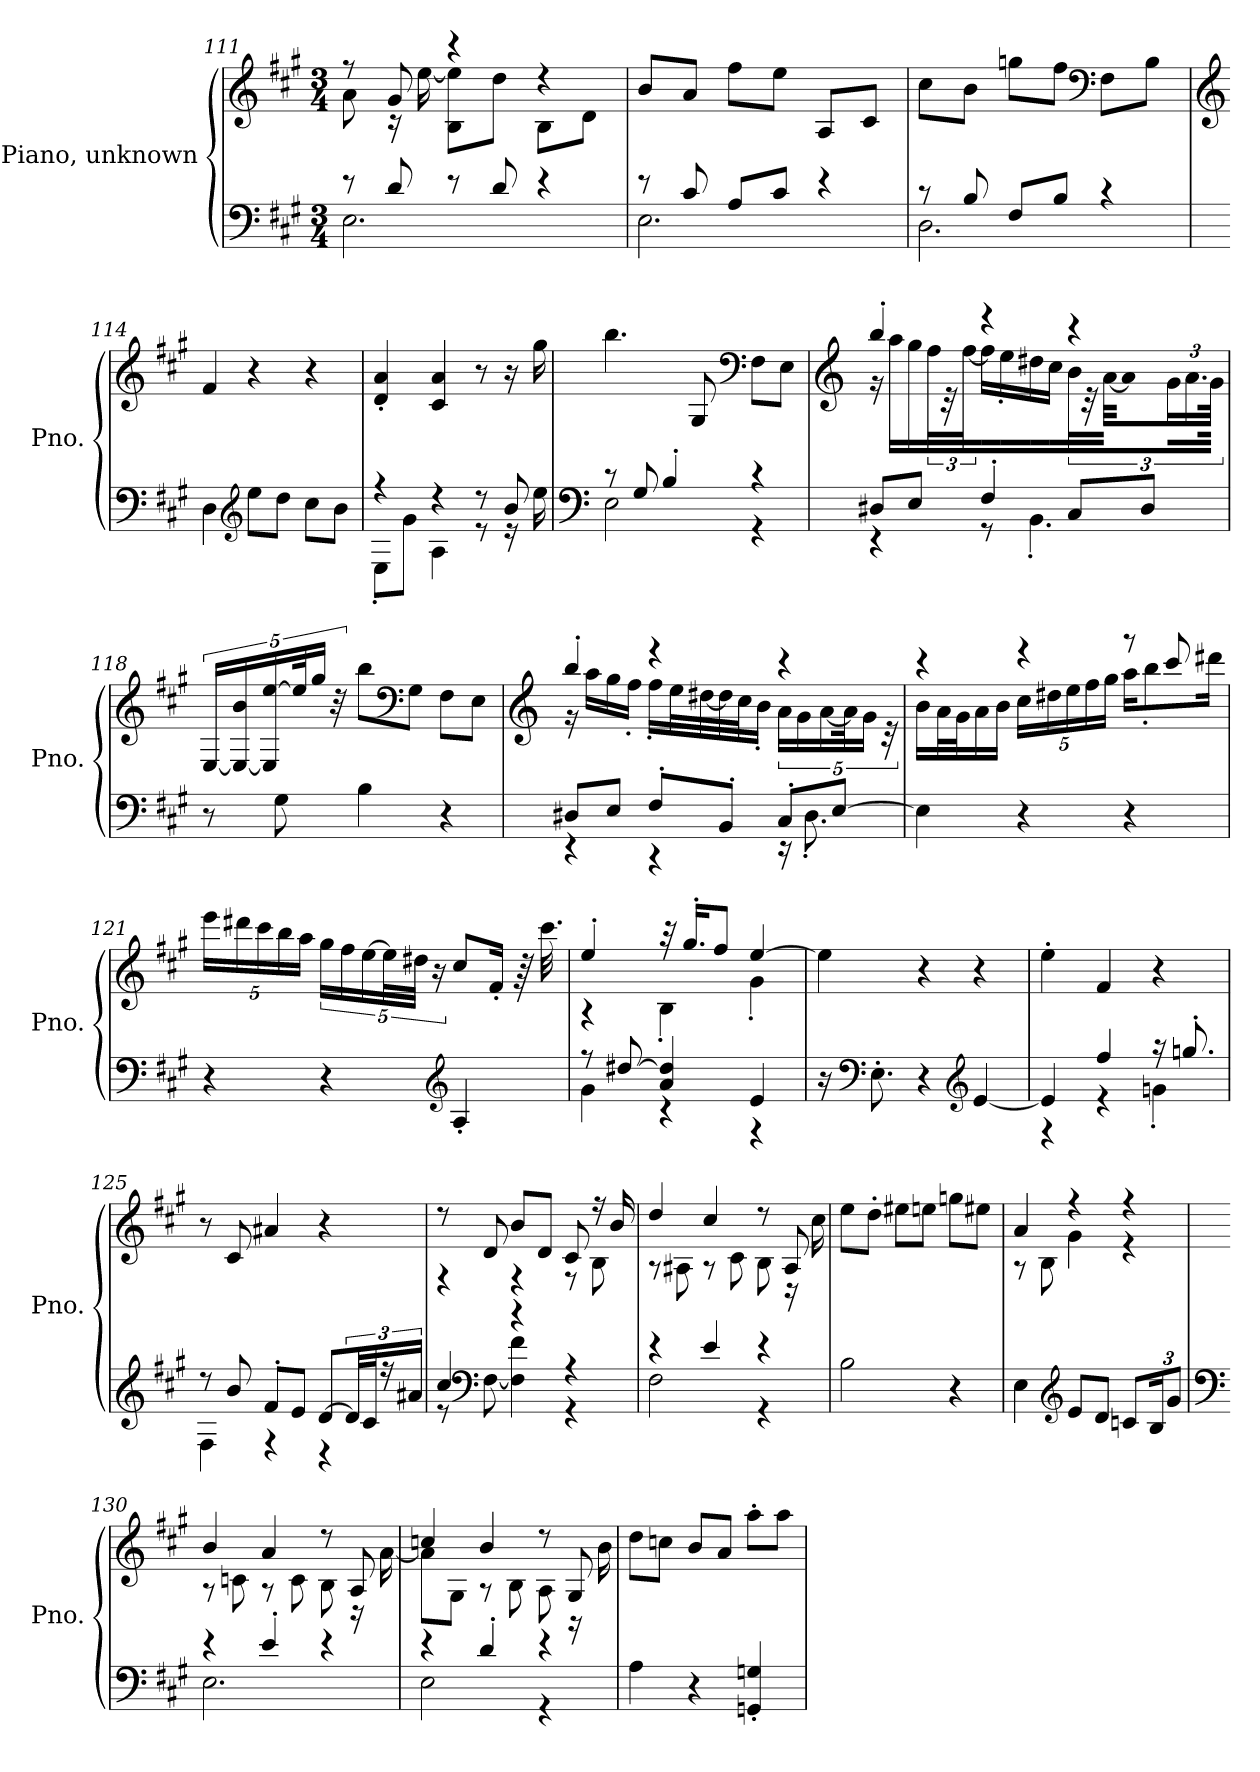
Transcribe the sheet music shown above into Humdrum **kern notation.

**kern	**kern
*part1	*part1
*staff2	*staff1
*I"Piano, unknown	*
*I'Pno.	*
*clefF4	*clefG2
*k[f#c#g#]	*k[f#c#g#]
*M3/4	*M3/4
=111	=111
*^	*^
8r	2.E\	8r	8a\
8d/	.	8g#/	16r
.	.	.	[16ee\
8r	.	4r	8B\ 8ee\]L
8d/	.	.	8dd\J
4r	.	4r	8B\L
.	.	.	8d\J
*	*	*v	*v
!!LO:PB:g=z
=112	=112	=112
8r	2.E\	8b/L
8c#/	.	8a/J
8A/L	.	8ff#\L
8c#/J	.	8ee\J
4r	.	8A/L
.	.	8c#/J
=113	=113	=113
8r	2.D\	8cc#\L
8B/	.	8b\J
8F#/L	.	8ggn\L
8B/J	.	8ff#\J
*	*	*clefF4
4r	.	8F#\L
.	.	8B\J
*v	*v	*
=114	=114
*	*clefG2
4D\	4f#/
*clefG2	*
8ee\L	4r
8dd\J	.
8cc#\L	4r
8b\J	.
=115	=115
*^	*
4r	8E'\L	4d/' 4a/'
.	8g#\J	.
4r	4A\	4c#/ 4a/
8r	8r	8r
8b/	16r	16r
.	16ee\	16gg#\
=116	=116	=116
*clefF4	*	*
8r	2E\	4.bb\
8G#/	.	.
4B'/	.	.
.	.	8G#/
*	*	*clefF4
4r	4r	8F#\L
.	.	8E\J
!!LO:LB:g=z
=117	=117	=117
*	*	*clefG2
*	*	*^
8D#X/L	4r	4bb'/	16r
.	.	.	16aa\LL
8E/J	.	.	16gg#\
.	.	.	48ff#\JJk
.	.	.	48r
.	.	.	[48ff#\
4F#'/	8r	4r	16ff#\LL]
.	.	.	16ee'\
.	4.BB'\	.	16dd#X\
.	.	.	16cc#\JJ
8C#/L	.	4r	48b\
.	.	.	48r
.	.	.	[48a\KLL
.	.	.	16a\]
*	*	*	*Xbrackettup
8D#/J	.	.	24g#\
.	.	.	24.a\
.	.	.	48g#\JJk
*v	*v	*	*
*	*v	*v
=118	=118
*	*brackettup
8r	[20E/LL
.	20E/_ 20b/
.	20E/] [20ee/
8G#\	.
.	40ee/K]
.	20gg#/JJ
.	40r
4B\	8bb\L
*	*clefF4
.	8G#\J
4r	8F#\L
.	8E\J
!!LO:LB:g=z
=119	=119
*	*clefG2
*^	*^
8D#X/L	4r	4bb'/	16r
.	.	.	16aa\LL
8E/J	.	.	16gg#\
.	.	.	16ff#'\JJ
8F#'/L	4r	4r	16ff#'\LL
.	.	.	32ee\L
.	.	.	[32dd#X\
8BB'/J	.	.	32dd#\]
.	.	.	32cc#\J
.	.	.	16b'\JJ
8C#'/L	16r	4r	20a\LL
.	.	.	20g#\
.	8.D#'\	.	.
.	.	.	[20a\
[8E/J	.	.	.
.	.	.	40a\K]
.	.	.	20g#\JJ
.	.	.	40r
*v	*v	*	*
=120	=120	=120
4E\]	4r	16b\LL
.	.	32a\L
.	.	32g#\J
.	.	16a\
.	.	16b\JJ
*	*	*Xbrackettup
4r	4r	20cc#\LL
.	.	20dd#X\
.	.	20ee\
.	.	20ff#\
.	.	20gg#\JJ
4r	8r	16aa\KL
.	.	8bb'\
.	8ccc#/	.
.	.	16ddd#X\Jk
*	*v	*v
!!LO:LB:g=z
=121	=121
4r	20eee\LL
.	20ddd#X\
.	20ccc#\
.	20bb\
.	20aa\JJ
*	*brackettup
4r	20gg#\LL
.	20ff#\
.	[20ee\
.	40ee\L]
.	40dd#X\JJJ
.	20r
*clefG2	*
4A'/	8cc#/L
.	16f#'/Jk
.	64r
.	32.ccc#\
=122	=122
*^	*^
8r	4g#\	4ee'/	4r
[8dd#X/	.	.	.
4a/ 4dd#/]	4r	32r	4B'\
.	.	16.gg#'/KL	.
.	.	8ff#/J	.
4e/	4r	[4ee/	4g#'\
*v	*v	*	*
*	*v	*v
=123	=123
16r	4ee\]
*clefF4	*
8.E'\	.
4r	4r
*clefG2	*
[4e/	4r
=124	=124
*^	*
4e/]	4r	4ee'\
4ff#/	4r	4f#/
16r	4gn'\	4r
8.ggn'/	.	.
!!LO:LB:g=z
=125	=125	=125
8r	4F#\	8r
8b/	.	8c#/
8f#'/L	4r	4a#X/
8e/J	.	.
[8d/L	4r	4r
48d/LL]	.	.
48c#/JJJ	.	.
24r	.	.
24a#X/	.	.
=126	=126	=126
*	*	*^
4cc#/	8r	8r	4r
*clefF4	*	*	*
.	[8F#\	8d/	.
4r	4F#\] 4f#\	8b/L	4r
.	.	8d/J	.
4r	4r	8c#/	8r
.	.	16r	8B\
.	.	16b/	.
=127	=127	=127	=127
4r	2F#\	4dd/	8r
.	.	.	8A#X\
4e/	.	4cc#/	8r
.	.	.	8c#\
4r	4r	8r	8B\
.	.	8A#/	16r
.	.	.	16cc#\
*v	*v	*	*
*	*v	*v
=128	=128
2B\	8ee\L
.	8dd'\J
.	8ee#X\L
.	8een\J
4r	8ggn\L
.	8ee#X\J
!!LO:LB:g=z
=129	=129
*	*^
4E\	4a/	8r
.	.	8B\
*clefG2	*	*
8e/L	4r	4g#\
8d/J	.	.
8cn/L	4r	4r
*Xbrackettup	*	*
24B/K	.	.
12g#/J	.	.
=130	=130	=130
*clefF4	*	*
*^	*	*
4r	2.E\	4b/	8r
.	.	.	8cn\
4e'/	.	4a/	8r
.	.	.	8c\
4r	.	8r	8B\
.	.	8A/	16r
.	.	.	[16a\
=131	=131	=131	=131
4r	2E\	4ccn/	8a\L]
.	.	.	8G#\J
4d'/	.	4b/	8r
.	.	.	8B\
4r	4r	8r	8A\
.	.	8G#/	16r
.	.	.	16b\
*v	*v	*	*
*	*v	*v
=132	=132
4A\	8dd\L
.	8ccn\J
4r	8b/L
.	8a/J
4GGn/' 4Gn/'	8aa'\L
.	8aa\J
=	=
*-	*-
